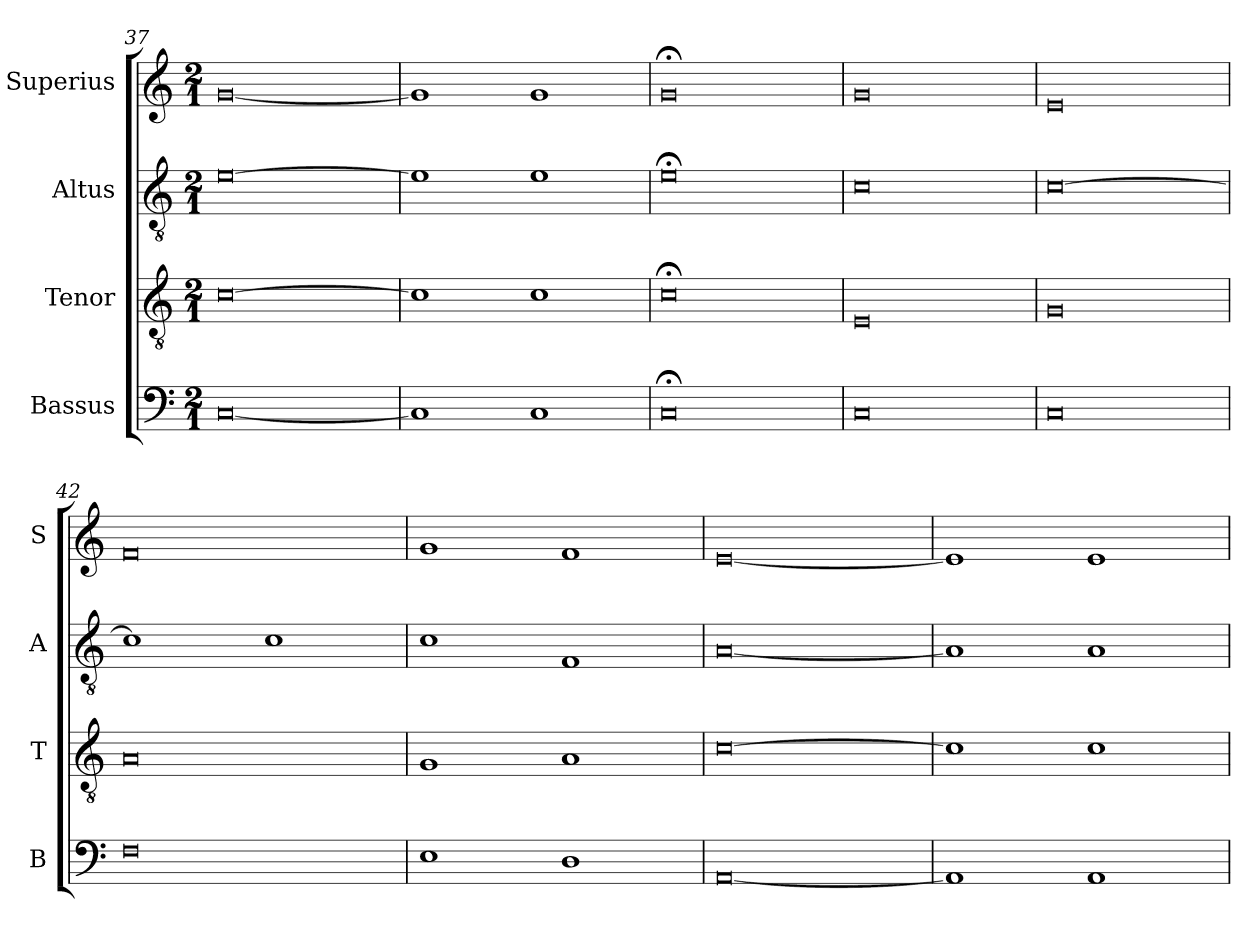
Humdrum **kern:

**kern	**kern	**kern	**kern
*part4	*part3	*part2	*part1
*staff4	*staff3	*staff2	*staff1
*I"Bassus	*I"Tenor	*I"Altus	*I"Superius
*I'B	*I'T	*I'A	*I'S
*clefF4	*clefGv2	*clefGv2	*clefG2
*k[]	*k[]	*k[]	*k[]
*M2/1	*M2/1	*M2/1	*M2/1
=37	=37	=37	=37
[0C	[0c	[0e	[0g
=38	=38	=38	=38
1C]	1c]	1e]	1g]
1C	1c	1e	1g
=39	=39	=39	=39
0C;<	0c;<	0e;<	0g;<
=40	=40	=40	=40
0C	0E	0c	0g
=41	=41	=41	=41
0C	0G	[0c	0e
=42	=42	=42	=42
0F	0A	1c]	0f
.	.	1c	.
=43	=43	=43	=43
1E	1G	1c	1g
1D	1A	1F	1f
=44	=44	=44	=44
[0AA	[0c	[0A	[0e
=45	=45	=45	=45
1AA]	1c]	1A]	1e]
1AA	1c	1A	1e
=	=	=	=
*-	*-	*-	*-
